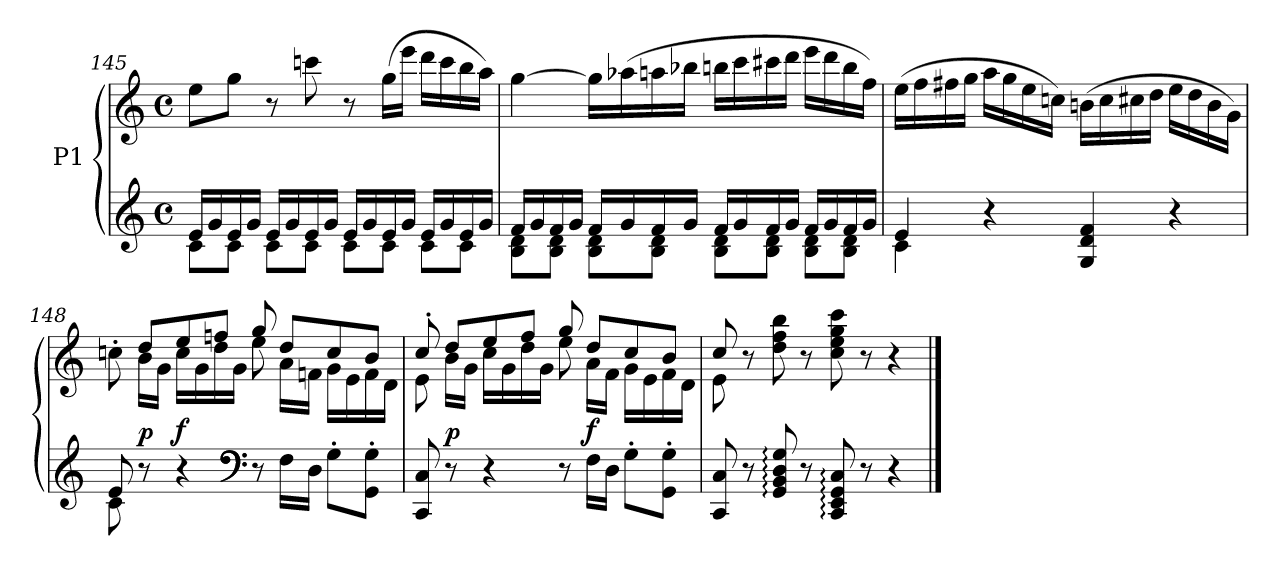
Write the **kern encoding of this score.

**kern	**kern	**dynam
*part1	*part1	*part1
*staff2	*staff1	*staff1/2
*I"P1	*	*
!!LO:LB:g=z
*clefG2	*clefG2	*
*k[]	*k[]	*
*M4/4	*M4/4	*
*met(c)	*met(c)	*
=145	=145	=145
*^	*	*
16e/LL	8c\L	8ee\L	.
16g/	.	.	.
16e/	8c\J	8gg\J	.
16g/JJ	.	.	.
16e/LL	8c\L	8r	.
16g/	.	.	.
16e/	8c\J	8cccn\	.
16g/JJ	.	.	.
16e/LL	8c\L	8r	.
16g/	.	.	.
16e/	8c\J	(16gg\LL	.
16g/JJ	.	16eee\JJ	.
16e/LL	8c\L	16ddd\LL	.
16g/	.	16ccc\	.
16e/	8c\J	16bb\	.
16g/JJ	.	16aa\JJ)	.
=146	=146	=146	=146
16f/LL	8B\ 8d\L	[4gg\	.
16g/	.	.	.
16f/	8B\ 8d\J	.	.
16g/JJ	.	.	.
16f/LL	8B\ 8d\L	16gg\LL]	.
16g/	.	(16aa-X\	.
16f/	8B\ 8d\J	16aan\	.
16g/JJ	.	16bb-X\JJ	.
16f/LL	8B\ 8d\L	16bbn\LL	.
16g/	.	16ccc\	.
16f/	8B\ 8d\J	16ccc#X\	.
16g/JJ	.	16ddd\JJ	.
16f/LL	8B\ 8d\L	16eee\LL	.
16g/	.	16ddd\	.
16f/	8B\ 8d\J	16bb\	.
16g/JJ	.	16ff\JJ)	.
!!LO:LB:g=z
=147	=147	=147	=147
4e/	4c\	(16ee\LL	.
.	.	16ff\	.
.	.	16ff#X\	.
.	.	16gg\JJ	.
4r	2.ryy	16aa\LL	.
.	.	16gg\	.
.	.	16ee\	.
.	.	16ccn\JJ)	.
4G/ 4d/ 4f/	.	(16bn\LL	.
.	.	16cc\	.
.	.	16cc#X\	.
.	.	16dd\JJ	.
4r	.	16ee\LL	.
.	.	16dd\	.
.	.	16b\	.
.	.	16g\JJ)	.
=148	=148	=148	=148
*	*	*^	*
8e/	8c\	8ryy	8ccn'\	.
!	!	!	!	!LO:DY:a=2
8r	4.ryy	8dd/L	16b\LL	p
.	.	.	16g\JJ	.
!	!	!	!	!LO:DY:a=2
4r	.	8ee/	16cc\LL	f
.	.	.	16g\	.
.	.	8ffn/J	16dd\	.
.	.	.	16g\JJ	.
*clefF4	*	*	*	*
2ryy	8r	8gg/	8ee\	.
.	16F\LL	8dd/L	16a\LL	.
.	16D\JJ	.	16fn\JJ	.
.	8G'\L	8cc/	16g\LL	.
.	.	.	16e\	.
.	8GG\' 8G\'J	8b/J	16f\	.
.	.	.	16d\JJ	.
*v	*v	*	*	*
!!LO:LB:g=z	!!
=149	=149	=149	=149
8CC/ 8C/	8cc'/	8e\	.
!	!	!	!LO:DY:a=2
8r	8dd/L	16b\LL	p
.	.	16g\JJ	.
4r	8ee/	16cc\LL	.
.	.	16g\	.
.	8ff/J	16dd\	.
.	.	16g\JJ	.
8r	8gg/	8ee\	.
!	!	!	!LO:DY:a=2
16F\LL	8dd/L	16a\LL	f
16D\JJ	.	16f\JJ	.
8G'\L	8cc/	16g\LL	.
.	.	16e\	.
8GG\' 8G\'J	8b/J	16f\	.
.	.	16d\JJ	.
=150	=150	=150	=150
8CC/ 8C/	8cc/	8e\	.
8r	2ryy	8r	.
8GG/: 8BB/: 8D/: 8G/:	.	8dd\: 8ff\: 8bb\:	.
8r	.	8r	.
8CC/: 8EE/: 8GG/: 8C/:	.	8cc\: 8ee\: 8gg\: 8ccc\:	.
8r	8r	4.ryy	.
4r	4r	.	.
*	*v	*v	*
==	==	==
*-	*-	*-
